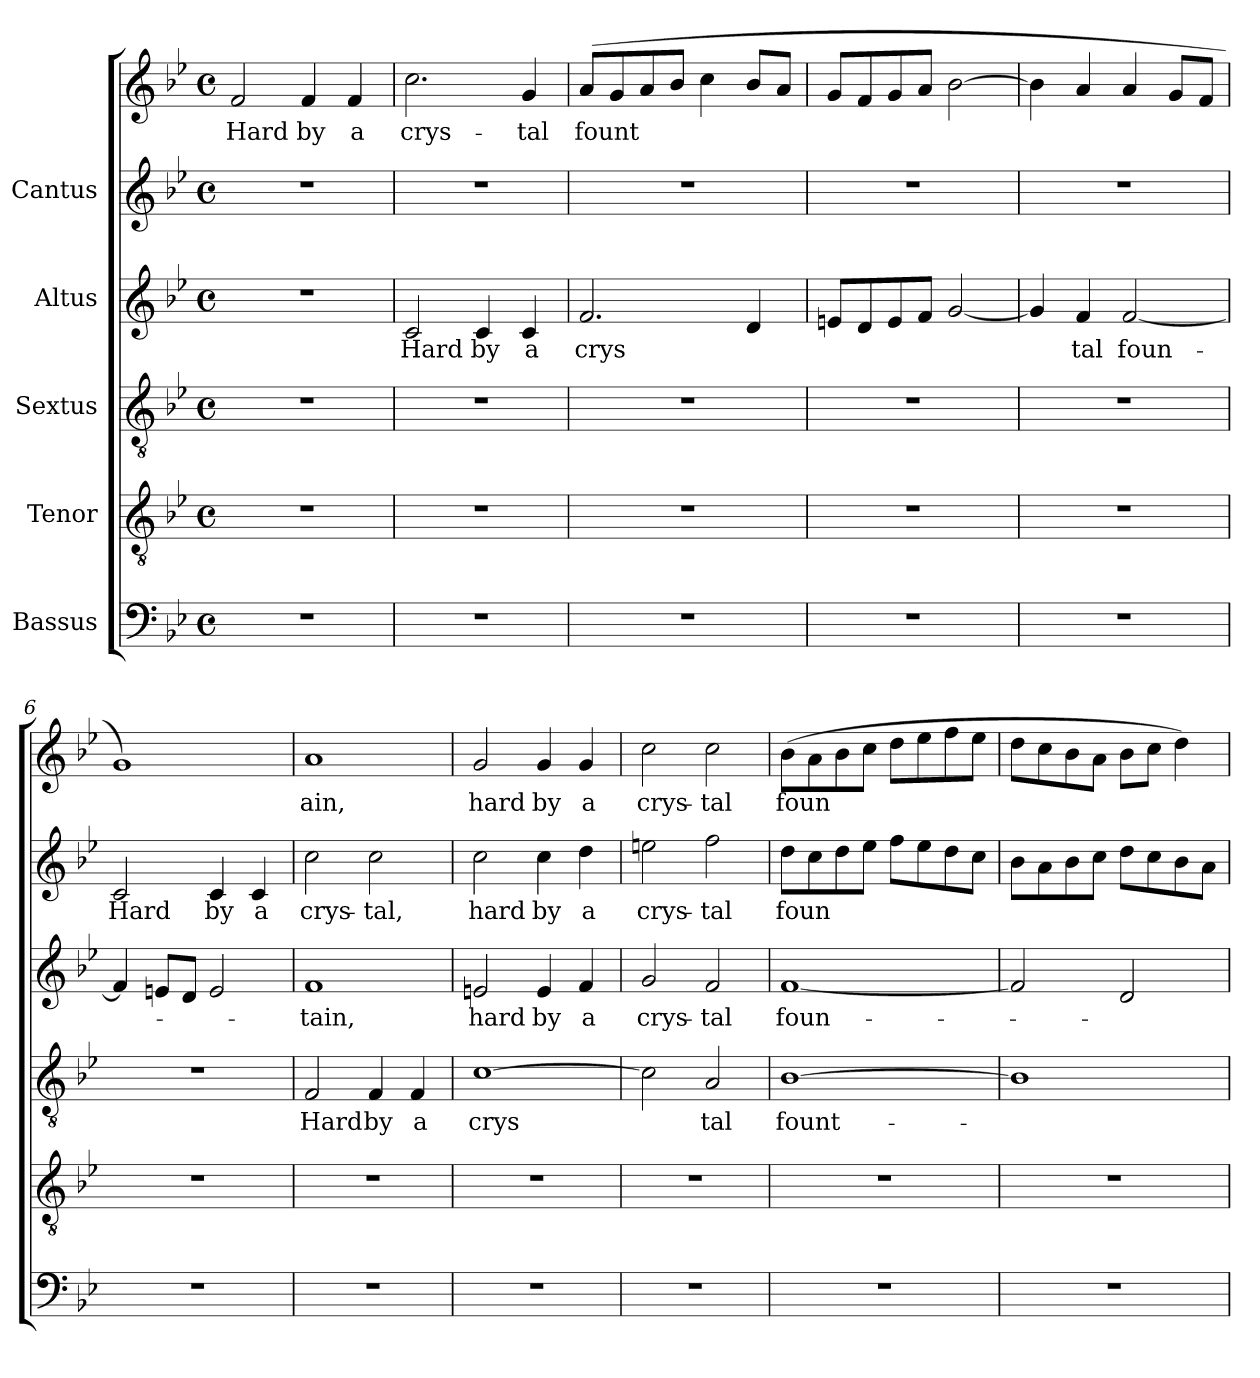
**kern	**kern	**kern	**text	**kern	**text	**kern	**text	**kern	**text
*part5	*part4	*part3	*part3	*part2	*part2	*part1	*part1	*part1	*part1
*staff6	*staff5	*staff4	*staff4	*staff3	*staff3	*staff2	*staff2	*staff1	*staff1
*I"Bassus	*I"Tenor	*I"Sextus	*	*I"Altus	*	*I"Cantus	*	*	*
!!LO:PB:g=z
*stria5	*stria5	*stria5	*	*stria5	*	*stria5	*	*stria5	*
*clefF4	*clefGv2	*clefGv2	*	*clefG2	*	*clefG2	*	*clefG2	*
*k[b-e-]	*k[b-e-]	*k[b-e-]	*	*k[b-e-]	*	*k[b-e-]	*	*k[b-e-]	*
*B-:	*B-:	*B-:	*	*B-:	*	*B-:	*	*B-:	*
*M4/4	*M4/4	*M4/4	*	*M4/4	*	*M4/4	*	*M4/4	*
*met(c)	*met(c)	*met(c)	*	*met(c)	*	*met(c)	*	*met(c)	*
*MM144	*MM144	*MM144	*	*MM144	*	*MM144	*	*MM144	*
=1	=1	=1	=1	=1	=1	=1	=1	=1	=1
!	!	!	!	!	!	!	!	!	!LO:LY:b:cj
1r	1r	1r	.	1r	.	1r	.	2f/	Hard
!	!	!	!	!	!	!	!	!	!LO:LY:b:cj
.	.	.	.	.	.	.	.	4f/	by
!	!	!	!	!	!	!	!	!	!LO:LY:b:cj
.	.	.	.	.	.	.	.	4f/	a
=2	=2	=2	=2	=2	=2	=2	=2	=2	=2
!	!	!	!	!	!LO:LY:b:cj	!	!	!	!LO:LY:b:cj
1r	1r	1r	.	2c/	Hard	1r	.	2.cc\	crys-
!	!	!	!	!	!LO:LY:b:cj	!	!	!	!
.	.	.	.	4c/	by	.	.	.	.
!	!	!	!	!	!LO:LY:b:cj	!	!	!	!LO:LY:b:cj
.	.	.	.	4c/	a	.	.	4g/	-tal
=3	=3	=3	=3	=3	=3	=3	=3	=3	=3
!	!	!	!	!	!LO:LY:b:cj	!	!	!	!LO:LY:b:cj
1r	1r	1r	.	2.f/	crys-	1r	.	(<8a/L	fount-
!	!	!	!	!	!	!	!	!	!LO:LY:b:cj
.	.	.	.	.	.	.	.	8g/	--
!	!	!	!	!	!	!	!	!	!LO:LY:b:cj
.	.	.	.	.	.	.	.	8a/	--
!	!	!	!	!	!	!	!	!	!LO:LY:b:cj
.	.	.	.	.	.	.	.	8b-/J	--
!	!	!	!	!	!	!	!	!	!LO:LY:b:cj
.	.	.	.	.	.	.	.	4cc\	--
!	!	!	!	!	!LO:LY:b:cj	!	!	!	!LO:LY:b:cj
.	.	.	.	4d/	--	.	.	8b-/L	--
!	!	!	!	!	!	!	!	!	!LO:LY:b:cj
.	.	.	.	.	.	.	.	8a/J	--
=4	=4	=4	=4	=4	=4	=4	=4	=4	=4
1r	1r	1r	.	8en/L	.	1r	.	8g/L	.
.	.	.	.	8d/	.	.	.	8f/	.
.	.	.	.	8e/	.	.	.	8g/	.
.	.	.	.	8f/J	.	.	.	8a/J	.
.	.	.	.	[<2g/	.	.	.	[>2b-\	.
=5	=5	=5	=5	=5	=5	=5	=5	=5	=5
!	!	!	!	!	!LO:LY:b:cj	!	!	!	!
1r	1r	1r	.	4g/]	-	1r	.	4b-\]	.
!	!	!	!	!	!LO:LY:b:cj	!	!	!	!
.	.	.	.	4f/	tal	.	.	4a/	.
!	!	!	!	!	!LO:LY:b:cj	!	!	!	!
.	.	.	.	[<2f/	foun-	.	.	4a/	.
.	.	.	.	.	.	.	.	8g/L	.
.	.	.	.	.	.	.	.	8f/J	.
!!LO:LB:g=z
=6	=6	=6	=6	=6	=6	=6	=6	=6	=6
!	!	!	!	!	!	!	!LO:LY:b:cj	!	!
1r	1r	1r	.	4f/]	.	2c/	-Hard	1g)	.
.	.	.	.	8en/L	.	.	.	.	.
.	.	.	.	8d/J	.	.	.	.	.
!	!	!	!	!	!	!	!LO:LY:b:cj	!	!
.	.	.	.	2e/	.	4c/	by	.	.
!	!	!	!	!	!	!	!LO:LY:b:cj	!	!
.	.	.	.	.	.	4c/	a	.	.
=7	=7	=7	=7	=7	=7	=7	=7	=7	=7
!	!	!	!LO:LY:b:cj	!	!LO:LY:b:cj	!	!LO:LY:b:cj	!	!LO:LY:b:cj
1r	1r	2F/	Hard	1f	-tain,	2cc\	crys-	1a	ain,
!	!	!	!LO:LY:b:cj	!	!	!	!LO:LY:b:cj	!	!
.	.	4F/	by	.	.	2cc\	-tal,	.	.
!	!	!	!LO:LY:b:cj	!	!	!	!	!	!
.	.	4F/	a	.	.	.	.	.	.
=8	=8	=8	=8	=8	=8	=8	=8	=8	=8
!	!	!	!LO:LY:b:cj	!	!LO:LY:b:cj	!	!LO:LY:b:cj	!	!LO:LY:b:cj
1r	1r	[>1c	crys-	2en/	hard	2cc\	hard	2g/	hard
!	!	!	!	!	!LO:LY:b:cj	!	!LO:LY:b:cj	!	!LO:LY:b:cj
.	.	.	.	4e/	by	4cc\	by	4g/	by
!	!	!	!	!	!LO:LY:b:cj	!	!LO:LY:b:cj	!	!LO:LY:b:cj
.	.	.	.	4f/	a	4dd\	a	4g/	a
=9	=9	=9	=9	=9	=9	=9	=9	=9	=9
!	!	!	!LO:LY:b:cj	!	!LO:LY:b:cj	!	!LO:LY:b:cj	!	!LO:LY:b:cj
1r	1r	2c\]	-	2g/	crys-	2een\	crys-	2cc\	crys-
!	!	!	!LO:LY:b:cj	!	!LO:LY:b:cj	!	!LO:LY:b:cj	!	!LO:LY:b:cj
.	.	2A/	tal	2f/	-tal	2ff\	-tal	2cc\	-tal
=10	=10	=10	=10	=10	=10	=10	=10	=10	=10
!	!	!	!LO:LY:b:cj	!	!LO:LY:b:cj	!	!LO:LY:b:cj	!	!LO:LY:b:cj
1r	1r	[>1B-	fount-	[<1f	foun-	8dd\L	-foun-	(>8b-\L	foun-
!	!	!	!	!	!	!	!LO:LY:b:cj	!	!LO:LY:b:cj
.	.	.	.	.	.	8cc\	--	8a\	--
!	!	!	!	!	!	!	!LO:LY:b:cj	!	!LO:LY:b:cj
.	.	.	.	.	.	8dd\	--	8b-\	--
!	!	!	!	!	!	!	!LO:LY:b:cj	!	!LO:LY:b:cj
.	.	.	.	.	.	8ee-\J	--	8cc\J	--
!	!	!	!	!	!	!	!LO:LY:b:cj	!	!LO:LY:b:cj
.	.	.	.	.	.	8ff\L	--	8dd\L	--
!	!	!	!	!	!	!	!LO:LY:b:cj	!	!LO:LY:b:cj
.	.	.	.	.	.	8ee-\	--	8ee-\	--
!	!	!	!	!	!	!	!LO:LY:b:cj	!	!LO:LY:b:cj
.	.	.	.	.	.	8dd\	--	8ff\	--
!	!	!	!	!	!	!	!LO:LY:b:cj	!	!LO:LY:b:cj
.	.	.	.	.	.	8cc\J	--	8ee-\J	--
!!LO:LB:g=z
=11	=11	=11	=11	=11	=11	=11	=11	=11	=11
1r	1r	1B-]	.	2f/]	.	8b-\L	.	8dd\L	.
.	.	.	.	.	.	8a\	.	8cc\	.
.	.	.	.	.	.	8b-\	.	8b-\	.
.	.	.	.	.	.	8cc\J	.	8a\J	.
.	.	.	.	2d/	.	8dd\L	.	8b-\L	.
.	.	.	.	.	.	8cc\	.	8cc\J	.
.	.	.	.	.	.	8b-\	.	4dd\)	.
.	.	.	.	.	.	8a\J	.	.	.
=	=	=	=	=	=	=	=	=	=
*-	*-	*-	*-	*-	*-	*-	*-	*-	*-
